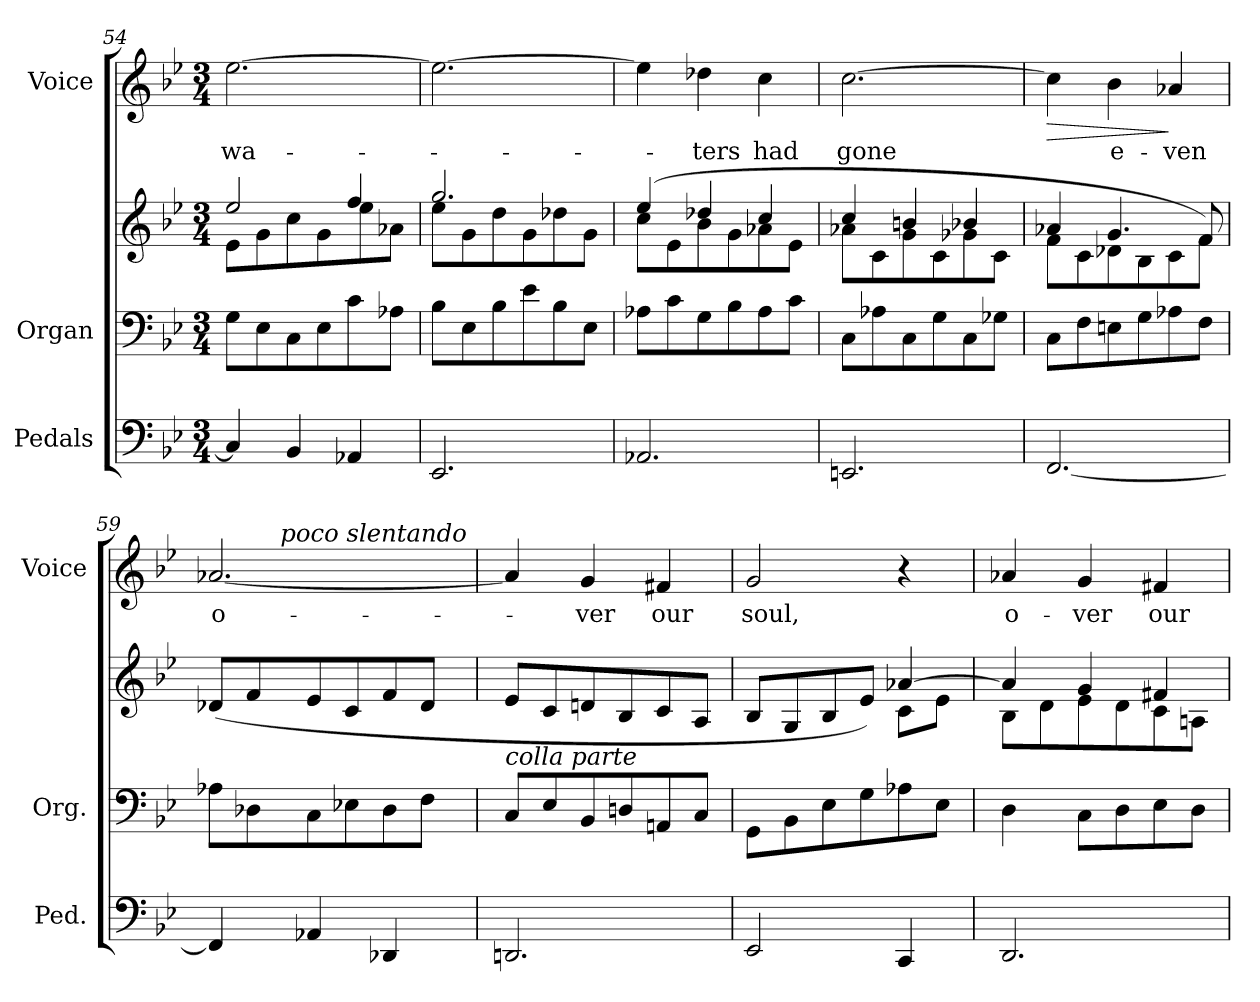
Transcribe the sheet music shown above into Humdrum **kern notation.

**kern	**kern	**kern	**kern	**text	**dynam
*part3	*part2	*part2	*part1	*part1	*part1
*staff4	*staff3	*staff2	*staff1	*staff1	*staff1
*I"Pedals	*I"Organ	*	*I"Voice	*	*
*I'Ped.	*I'Org.	*	*I'Voice	*	*
*clefF4	*clefF4	*clefG2	*clefG2	*	*
*k[b-e-]	*k[b-e-]	*k[b-e-]	*k[b-e-]	*	*
*B-:	*B-:	*B-:	*B-:	*	*
*M3/4	*M3/4	*M3/4	*M3/4	*	*
=54	=54	=54	=54	=54	=54
*	*	*^	*	*	*
!	!	!	!	!	!LO:LY:b:color=#000000	!
4Ci/]	8Gi\L	2ee-i/	8e-i\L	[2.ee-i\	wa-	.
.	8E-i\	.	8gi\	.	.	.
4BB-i/	8Ci\	.	8cci\	.	.	.
.	8E-i\	.	8gi\	.	.	.
4AA-Xi/	8ci\	4ffi/	8ee-i\	.	.	.
.	8A-Xi\J	.	8a-Xi\J	.	.	.
=55	=55	=55	=55	=55	=55	=55
2.EE-i/	8B-i\L	2.ggi/	8ee-i\L	2.ee-i\_	.	.
.	8E-i\	.	8gi\	.	.	.
.	8B-i\	.	8ddi\	.	.	.
.	8e-i\	.	8gi\	.	.	.
.	8B-i\	.	8dd-Xi\	.	.	.
.	8E-i\J	.	8gi\J	.	.	.
=56	=56	=56	=56	=56	=56	=56
2.AA-Xi/	8A-Xi\L	(4ee-i/	8cci\L	4ee-i\]	.	.
.	8ci\	.	8e-i\	.	.	.
!	!	!	!	!	!LO:LY:b:color=#000000	!
.	8Gi\	4dd-Xi/	8b-i\	4dd-Xi\	-ters	.
.	8B-i\	.	8gi\	.	.	.
!	!	!	!	!	!LO:LY:b:color=#000000	!
.	8A-i\	4cci/	8a-Xi\	4cci\	had	.
.	8ci\J	.	8e-i\J	.	.	.
=57	=57	=57	=57	=57	=57	=57
!	!	!	!	!	!LO:LY:b:color=#000000	!
2.EEni/	8Ci\L	4cci/	8a-Xi\L	[2.cci\	gone	.
.	8A-Xi\	.	8ci\	.	.	.
.	8Ci\	4bni/	8gi\	.	.	.
.	8Gi\	.	8ci\	.	.	.
.	8Ci\	4b-Xi/	8g-Xi\	.	.	.
.	8G-Xi\J	.	8ci\J	.	.	.
!!LO:PB:g=z
=58	=58	=58	=58	=58	=58	=58
!	!	!	!	!	!	!LO:HP:b
[2.FFi/	8Ci\L	4a-Xi/	8fi\L	4cci\]	.	>
.	8Fi\	.	8ci\	.	.	.
!	!	!	!	!	!LO:LY:b:color=#000000	!
.	8Eni\	4.gi/	8d-Xi\	4b-i\	e-	.
.	8Gi\	.	8B-i\	.	.	.
!	!	!	!	!	!LO:LY:b:color=#000000	!
.	8A-Xi\	.	8ci\	4a-Xi/	-ven	]
.	8Fi\J	8fi/)	8fi\J	.	.	.
*	*	*v	*v	*	*	*
=59	=59	=59	=59	=59	=59
*	*	*^	*	*	*
!	!	!	!	!	!LO:LY:b:color=#000000	!
*	*	*v	*v	*^	*	*
4FFi/]	8A-Xi\L	(8d-Xi/L	[2.a-Xi/	8ryy	o-	.
.	8D-Xi\	8fi/	.	32ryy	.	.
.	.	.	.	64ryy	.	.
.	.	.	.	256..ryy	.	.
!	!	!	!	!LO:TX:a:i:t=poco slentando	!	!
.	.	.	.	2ryy	.	.
4AA-Xi/	8Ci\	8e-i/	.	.	.	.
.	8E-Xi\	8ci/	.	.	.	.
4DD-Xi/	8D-i\	8fi/	.	.	.	.
.	8Fi\J	8d-i/J	.	.	.	.
.	.	.	.	16ryy	.	.
.	.	.	.	128ryy	.	.
.	.	.	.	1024ryy	.	.
=60	=60	=60	=60	=60	=60	=60
!	!	!LO:TX:b:i:t=colla parte	!	!	!	!
*	*	*	*v	*v	*	*
2.DDni/	8Ci/L	8e-i/L	4a-i/]	.	.
.	8E-i/	8ci/	.	.	.
!	!	!	!	!LO:LY:b:color=#000000	!
.	8BB-i/	8dni/	4gi/	-ver	.
.	8Dni/	8B-i/	.	.	.
!	!	!	!	!LO:LY:b:color=#000000	!
.	8AAni/	8ci/	4f#Xi/	our	.
.	8Ci/J	8Ai/J	.	.	.
=61	=61	=61	=61	=61	=61
*	*	*^	*	*	*
!	!	!	!	!	!LO:LY:b:color=#000000	!
2EE-i/	8GGi\L	8B-i/L	2ryy	2gi/	soul,	.
.	8BB-i\	8Gi/	.	.	.	.
.	8E-i\	8B-i/	.	.	.	.
.	8Gi\	8e-i/J)	.	.	.	.
4CCi/	8A-Xi\	[4a-Xi/	8ci\L	4r	.	.
.	8E-i\J	.	8e-i\J	.	.	.
!!LO:LB:g=z
=62	=62	=62	=62	=62	=62	=62
!	!	!	!	!	!LO:LY:b:color=#000000	!
2.DDi/	4Di\	4a-i/]	8B-i\L	4a-Xi/	o-	.
.	.	.	8di\	.	.	.
!	!	!	!	!	!LO:LY:b:color=#000000	!
.	8Ci\L	4gi/	8e-i\	4gi/	-ver	.
.	8Di\	.	8di\	.	.	.
!	!	!	!	!	!LO:LY:b:color=#000000	!
.	8E-i\	4f#Xi/	8ci\	4f#Xi/	our	.
.	8Di\J	.	8Ani\J	.	.	.
*	*	*v	*v	*	*	*
=	=	=	=	=	=
*-	*-	*-	*-	*-	*-
